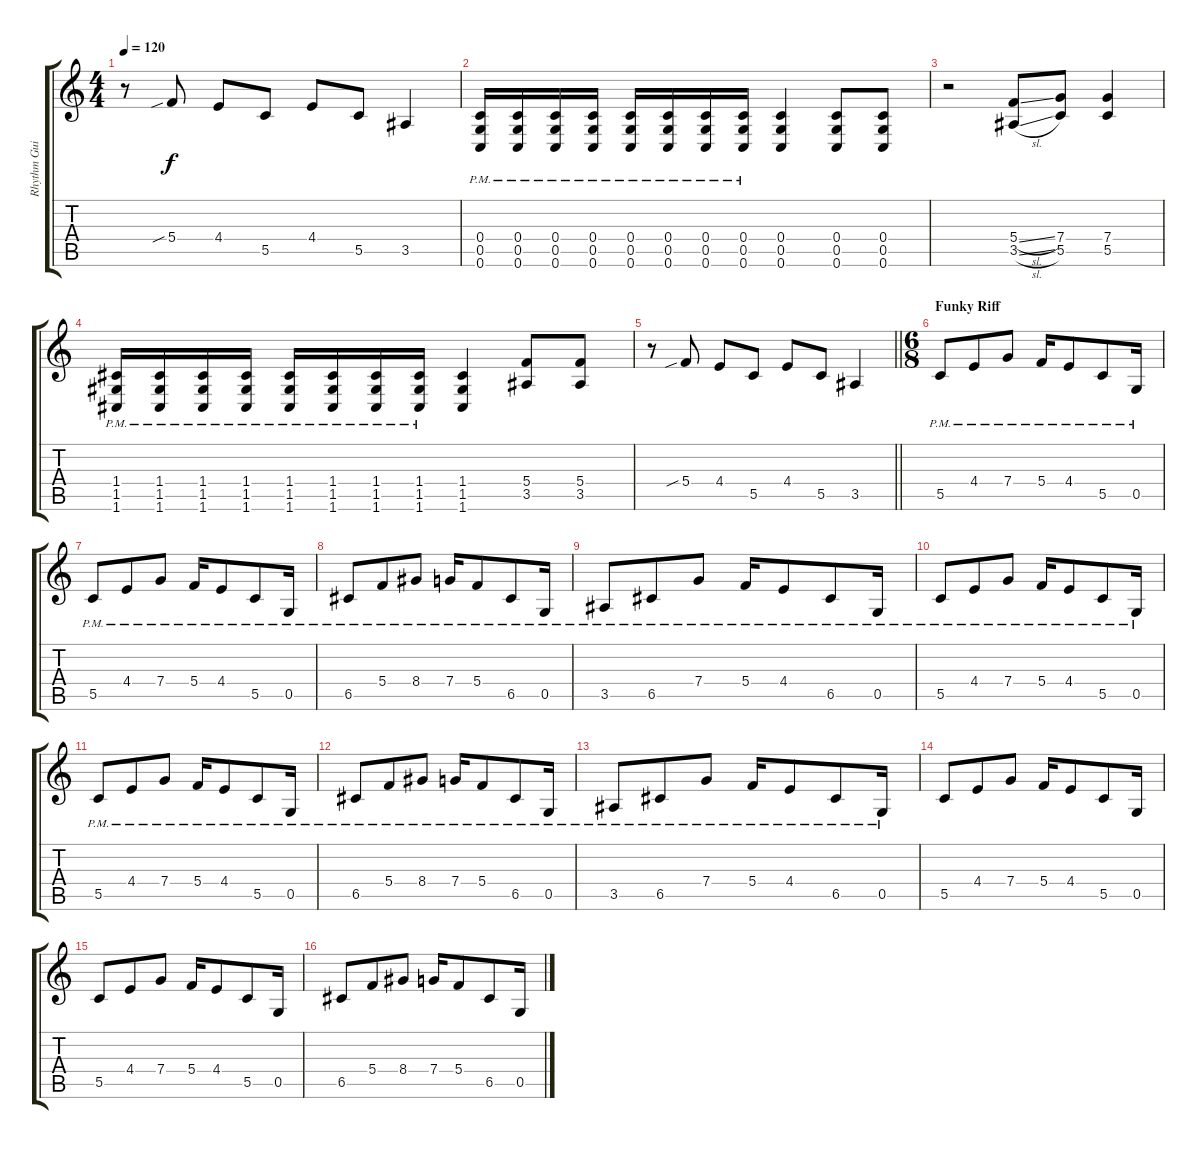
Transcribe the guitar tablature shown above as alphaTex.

\track ("Rhythm Guitar" "Rhythm Gui") {instrument distortionguitar}
\staff {score tabs}
\tuning (D4 A3 F3 C3 G2 C2) {hide}
\ts (4 4)
\tempo 120
\clef g2
\ks c
r.8{dy f} 5.4{sib}.8 4.4.8 5.5.8 4.4.8 5.5.8 3.5.4 |
(0.4{pm} 0.5{pm} 0.6{pm}).16 (0.4{pm} 0.5{pm} 0.6{pm}).16 (0.4{pm} 0.5{pm} 0.6{pm}).16 (0.4{pm} 0.5{pm} 0.6{pm}).16 (0.4{pm} 0.5{pm} 0.6{pm}).16 (0.4{pm} 0.5{pm} 0.6{pm}).16 (0.4{pm} 0.5{pm} 0.6{pm}).16 (0.4{pm} 0.5{pm} 0.6{pm}).16 (0.4 0.5 0.6).4 (0.4 0.5 0.6).8 (0.4 0.5 0.6).8 |
r.2 (5.4{sl} 3.5{sl}).8 (7.4 5.5).8 (7.4 5.5).4 |
(1.4{pm} 1.5{pm} 1.6{pm}).16 (1.4{pm} 1.5{pm} 1.6{pm}).16 (1.4{pm} 1.5{pm} 1.6{pm}).16 (1.4{pm} 1.5{pm} 1.6{pm}).16 (1.4{pm} 1.5{pm} 1.6{pm}).16 (1.4{pm} 1.5{pm} 1.6{pm}).16 (1.4{pm} 1.5{pm} 1.6{pm}).16 (1.4{pm} 1.5{pm} 1.6{pm}).16 (1.4 1.5 1.6).4 (5.4 3.5).8 (5.4 3.5).8 |
\barLineRight lightlight
r.8 5.4{sib}.8 4.4.8 5.5.8 4.4.8 5.5.8 3.5.4 |
\ts (6 8)
\section ("" "Funky Riff")
5.5{pm}.8 4.4{pm}.8 7.4{pm}.8 5.4{pm}.16 4.4{pm}.8 5.5{pm}.8 0.5{pm}.16 |
5.5{pm}.8 4.4{pm}.8 7.4{pm}.8 5.4{pm}.16 4.4{pm}.8 5.5{pm}.8 0.5{pm}.16 |
6.5{pm}.8 5.4{pm}.8 8.4{pm}.8 7.4{pm}.16 5.4{pm}.8 6.5{pm}.8 0.5{pm}.16 |
3.5{pm}.8 6.5{pm}.8 7.4{pm}.8 5.4{pm}.16 4.4{pm}.8 6.5{pm}.8 0.5{pm}.16 |
5.5{pm}.8 4.4{pm}.8 7.4{pm}.8 5.4{pm}.16 4.4{pm}.8 5.5{pm}.8 0.5{pm}.16 |
5.5{pm}.8 4.4{pm}.8 7.4{pm}.8 5.4{pm}.16 4.4{pm}.8 5.5{pm}.8 0.5{pm}.16 |
6.5{pm}.8 5.4{pm}.8 8.4{pm}.8 7.4{pm}.16 5.4{pm}.8 6.5{pm}.8 0.5{pm}.16 |
3.5{pm}.8 6.5{pm}.8 7.4{pm}.8 5.4{pm}.16 4.4{pm}.8 6.5{pm}.8 0.5{pm}.16 |
5.5.8 4.4.8 7.4.8 5.4.16 4.4.8 5.5.8 0.5.16 |
5.5.8 4.4.8 7.4.8 5.4.16 4.4.8 5.5.8 0.5.16 |
6.5.8 5.4.8 8.4.8 7.4.16 5.4.8 6.5.8 0.5.16
